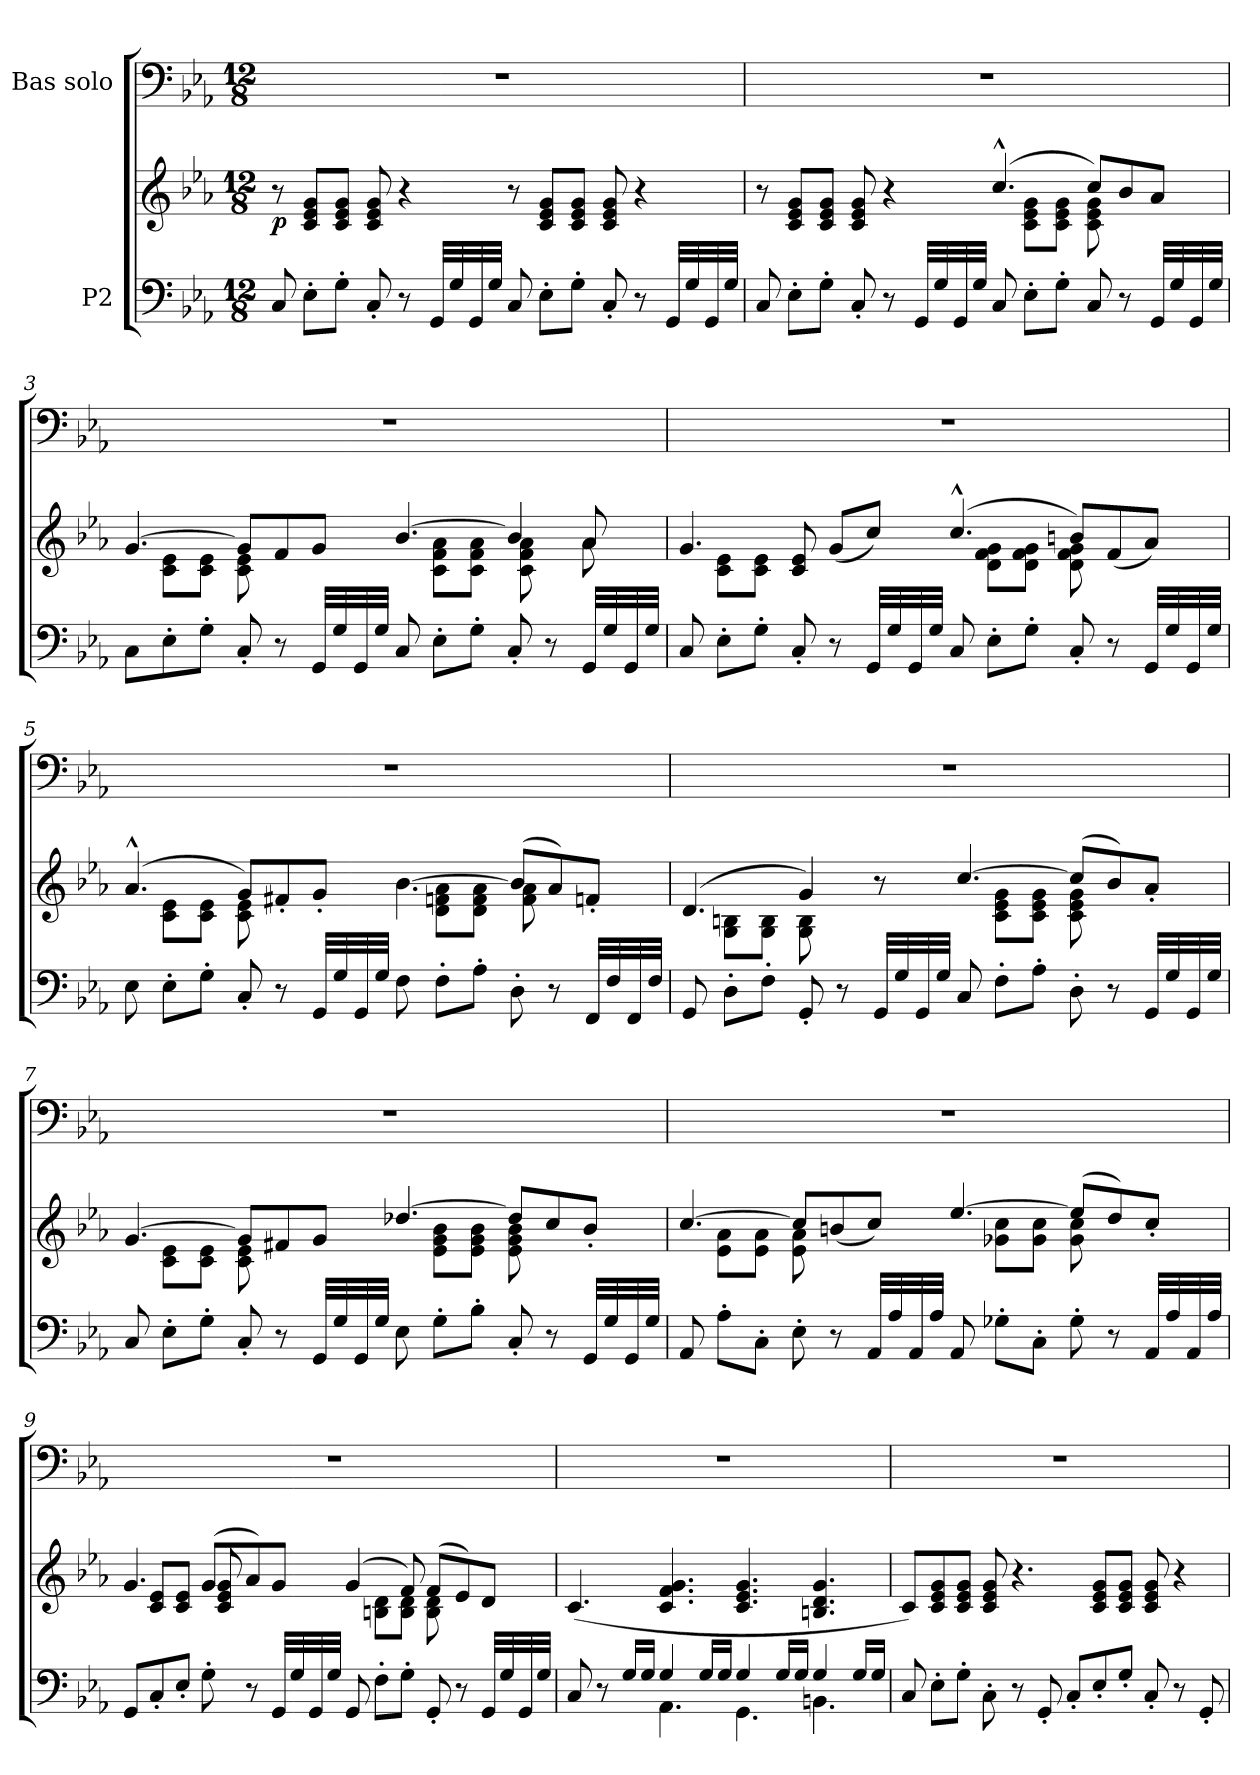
**kern	**kern	**dynam	**kern
*part2	*part2	*part2	*part1
*staff3	*staff2	*staff2/3	*staff1
*I"P2	*	*	*I"Bas solo
*clefF4	*clefG2	*	*clefF4
*k[b-e-a-]	*k[b-e-a-]	*	*k[b-e-a-]
*E-:	*E-:	*	*E-:
*M12/8	*M12/8	*	*M12/8
*MM68	*MM68	*	*MM68
=1	=1	=1	=1
!	!	!LO:DY:b	!
8C/	8r	p	1.r
8E-'\L	8c/ 8e-/ 8g/L	.	.
8G'\J	8c/ 8e-/ 8g/J	.	.
8C'/	8c/ 8e-/ 8g/	.	.
8r	4r	.	.
32GG/LLL	.	.	.
32G/	.	.	.
32GG/	.	.	.
32G/JJJ	.	.	.
8C/	8r	.	.
8E-'\L	8c/ 8e-/ 8g/L	.	.
8G'\J	8c/ 8e-/ 8g/J	.	.
8C'/	8c/ 8e-/ 8g/	.	.
8r	4r	.	.
32GG/LLL	.	.	.
32G/	.	.	.
32GG/	.	.	.
32G/JJJ	.	.	.
=2	=2	=2	=2
*	*^	*	*
8C/	8r	2..ryy	.	1.r
8E-'\L	8c/ 8e-/ 8g/L	.	.	.
8G'\J	8c/ 8e-/ 8g/J	.	.	.
8C'/	8c/ 8e-/ 8g/	.	.	.
8r	4r	.	.	.
32GG/LLL	.	.	.	.
32G/	.	.	.	.
32GG/	.	.	.	.
32G/JJJ	.	.	.	.
8C/	(>4.cc^^/	.	.	.
8E-'\L	.	8c\ 8e-\ 8g\L	.	.
8G'\J	.	8c\ 8e-\ 8g\J	.	.
8C/	8cc/L)	8c\ 8e-\ 8g\	.	.
8r	8b-/	4ryy	.	.
32GG/LLL	8a-/J	.	.	.
32G/	.	.	.	.
32GG/	.	.	.	.
32G/JJJ	.	.	.	.
=3	=3	=3	=3	=3
8C\L	[4.g/	8ryy	.	1.r
8E-'\	.	8c\ 8e-\L	.	.
8G'\J	.	8c\ 8e-\J	.	.
8C'/	8g/L]	8c\ 8e-\	.	.
8r	8f/	4.ryy	.	.
32GG/LLL	8g/J	.	.	.
32G/	.	.	.	.
32GG/	.	.	.	.
32G/JJJ	.	.	.	.
8C/	[4.b-/	.	.	.
8E-'\L	.	8c\ 8f\ 8a-\L	.	.
8G'\J	.	8c\ 8f\ 8a-\J	.	.
8C'/	4b-/]	8c\ 8f\ 8a-\	.	.
8r	.	8ryy	.	.
32GG/LLL	8a-/	8a-\	.	.
32G/	.	.	.	.
32GG/	.	.	.	.
32G/JJJ	.	.	.	.
=4	=4	=4	=4	=4
8C/	4.g/	8ryy	.	1.r
8E-'\L	.	8c\ 8e-\L	.	.
8G'\J	.	8c\ 8e-\J	.	.
8C'/	8ryy	8c/ 8e-/	.	.
8r	(>8g/L	4.ryy	.	.
32GG/LLL	8cc/J)	.	.	.
32G/	.	.	.	.
32GG/	.	.	.	.
32G/JJJ	.	.	.	.
8C/	(>4.cc^^/	.	.	.
8E-'\L	.	8d\ 8f\ 8g\L	.	.
8G'\J	.	8d\ 8f\ 8g\J	.	.
8C'/	8bn/L)	8d\ 8f\ 8g\	.	.
8r	(>8f/	4ryy	.	.
32GG/LLL	8a-/J)	.	.	.
32G/	.	.	.	.
32GG/	.	.	.	.
32G/JJJ	.	.	.	.
=5	=5	=5	=5	=5
8E-\	(>4.a-^^/	8ryy	.	1.r
8E-'\L	.	8c\ 8e-\L	.	.
8G'\J	.	8c\ 8e-\J	.	.
8C'/	8g/L)	8c\ 8e-\	.	.
8r	8f#X'/	4.ryy	.	.
32GG/LLL	8g'/J	.	.	.
32G/	.	.	.	.
32GG/	.	.	.	.
32G/JJJ	.	.	.	.
8F\	[4.b-\	.	.	.
8F'\L	.	8d\ 8fn\ 8a-\L	.	.
8A-'\J	.	8d\ 8f\ 8a-\J	.	.
8D'\	(>8b-/L]	8f\ 8a-\	.	.
8r	8a-/)	4ryy	.	.
32FF/LLL	8fni'/J	.	.	.
32F/	.	.	.	.
32FF/	.	.	.	.
32F/JJJ	.	.	.	.
=6	=6	=6	=6	=6
8GG/	(>4.d/	8ryy	.	1.r
8D'\L	.	8G\ 8Bn\L	.	.
8F'\J	.	8G\ 8B\J	.	.
8GG'/	4g/)	8G\ 8B\	.	.
8r	.	4.ryy	.	.
32GG/LLL	8r	.	.	.
32G/	.	.	.	.
32GG/	.	.	.	.
32G/JJJ	.	.	.	.
8C/	[4.cc/	.	.	.
8F'\L	.	8c\ 8e-\ 8g\L	.	.
8A-'\J	.	8c\ 8e-\ 8g\J	.	.
8D'\	(>8cc/L]	8c\ 8e-\ 8g\	.	.
8r	8b-/)	4ryy	.	.
32GG/LLL	8a-'/J	.	.	.
32G/	.	.	.	.
32GG/	.	.	.	.
32G/JJJ	.	.	.	.
=7	=7	=7	=7	=7
8C/	[4.g/	8ryy	.	1.r
8E-'\L	.	8c\ 8e-\L	.	.
8G'\J	.	8c\ 8e-\J	.	.
8C'/	8g/L]	8c\ 8e-\	.	.
8r	8f#X/	4.ryy	.	.
32GG/LLL	8g/J	.	.	.
32G/	.	.	.	.
32GG/	.	.	.	.
32G/JJJ	.	.	.	.
8E-\	[4.dd-X/	.	.	.
8G'\L	.	8e-\ 8g\ 8b-\L	.	.
8B-'\J	.	8e-\ 8g\ 8b-\J	.	.
8C'/	8dd-/L]	8e-\ 8g\ 8b-\	.	.
8r	8cc/	4ryy	.	.
32GG/LLL	8b-'/J	.	.	.
32G/	.	.	.	.
32GG/	.	.	.	.
32G/JJJ	.	.	.	.
=8	=8	=8	=8	=8
8AA-/	[4.cc/	8ryy	.	1.r
8A-'\L	.	8e-\ 8a-\L	.	.
8C'\J	.	8e-\ 8a-\J	.	.
8E-'\	8cc/L]	8e-\ 8a-\	.	.
8r	(>8bn/	4.ryy	.	.
32AA-/LLL	8cc/J)	.	.	.
32A-/	.	.	.	.
32AA-/	.	.	.	.
32A-/JJJ	.	.	.	.
8AA-/	[4.ee-/	.	.	.
8G-X'\L	.	8g-X\ 8cc\L	.	.
8C'\J	.	8g-\ 8cc\J	.	.
8G-'\	(>8ee-/L]	8g-\ 8cc\	.	.
8r	8dd/)	4ryy	.	.
32AA-/LLL	8cc'/J	.	.	.
32A-/	.	.	.	.
32AA-/	.	.	.	.
32A-/JJJ	.	.	.	.
=9	=9	=9	=9	=9
8GG/L	4.g/	8ryy	.	1.r
8C'/	.	8c/ 8e-/L	.	.
8E-'/J	.	8c/ 8e-/J	.	.
8G'\	(>8g/L	8c/ 8e-/ 8g/	.	.
8r	8a-/)	4.ryy	.	.
32GG/LLL	8g/J	.	.	.
32G/	.	.	.	.
32GG/	.	.	.	.
32G/JJJ	.	.	.	.
8GG/	(>4g/	.	.	.
8F'\L	.	8Bn\ 8d\L	.	.
8G'\J	8f/)	8B\ 8d\J	.	.
8GG'/	(>8f/L	8B\ 8d\	.	.
8r	8e-/)	4ryy	.	.
32GG/LLL	8d/J	.	.	.
32G/	.	.	.	.
32GG/	.	.	.	.
32G/JJJ	.	.	.	.
*	*v	*v	*	*
=10	=10	=10	=10
*^	*	*	*
8C/	4.ryy	(<4.c/	.	1.r
8r	.	.	.	.
16G/LL	.	.	.	.
16G/JJ	.	.	.	.
4G/	4.AA-\	4.c/ 4.f/ 4.g/	.	.
16G/LL	.	.	.	.
16G/JJ	.	.	.	.
4G/	4.GG\	4.c/ 4.e-/ 4.g/	.	.
16G/LL	.	.	.	.
16G/JJ	.	.	.	.
4G/	4.BBn\	4.Bn/ 4.d/ 4.g/	.	.
16G/LL	.	.	.	.
16G/JJ	.	.	.	.
*v	*v	*	*	*
=11	=11	=11	=11
8C/	8c/L)	.	1.r
8E-'\L	8c/ 8e-/ 8g/	.	.
8G'\J	8c/ 8e-/ 8g/J	.	.
8C'\	8c/ 8e-/ 8g/	.	.
8r	4.r	.	.
8GG'/	.	.	.
8C'/L	.	.	.
8E-'/	8c/ 8e-/ 8g/L	.	.
8G'/J	8c/ 8e-/ 8g/J	.	.
8C'/	8c/ 8e-/ 8g/	.	.
8r	4r	.	.
8GG'/	.	.	.
=	=	=	=
*-	*-	*-	*-
